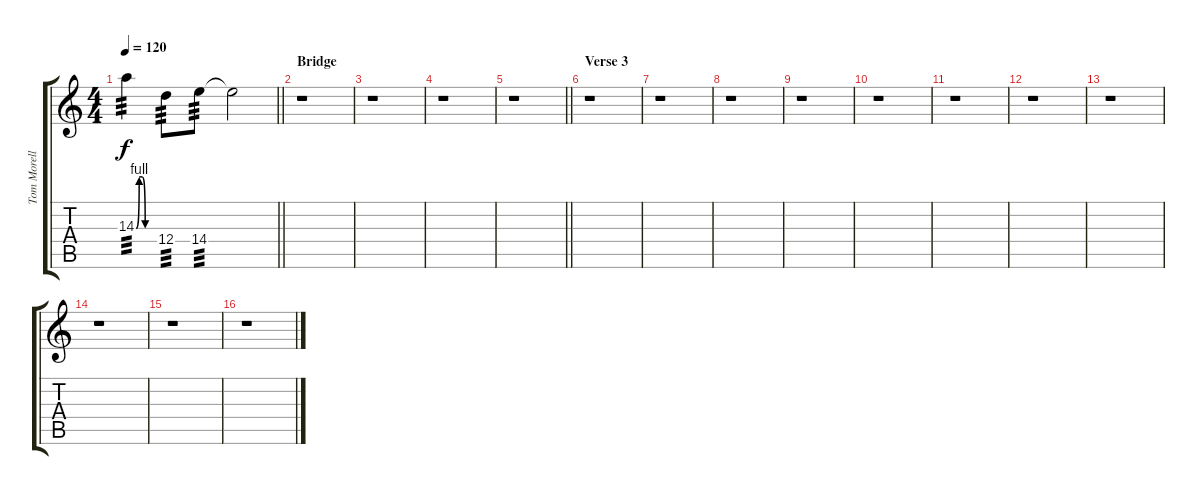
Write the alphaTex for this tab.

\track ("Tom Morello (Solo)" "Tom Morell") {instrument distortionguitar}
\staff {score tabs}
\tuning (E4 B3 G3 D3 A2 E2) {hide}
\ts (4 4)
\tempo 120
\clef g2
\barLineRight lightlight
\ks c
14.3{be (custom 0 0 10 4 20 4 30 0 60 0)}.4{tp 3 dy f} 12.4.8{tp 3} 14.4.8{tp 3} 14.4{t}.2 |
\section ("" "Bridge")
r.1 |
r.1 |
r.1 |
\barLineRight lightlight
r.1 |
\section ("" "Verse 3")
r.1 |
r.1 |
r.1 |
r.1 |
r.1 |
r.1 |
r.1 |
r.1 |
r.1 |
r.1 |
r.1
